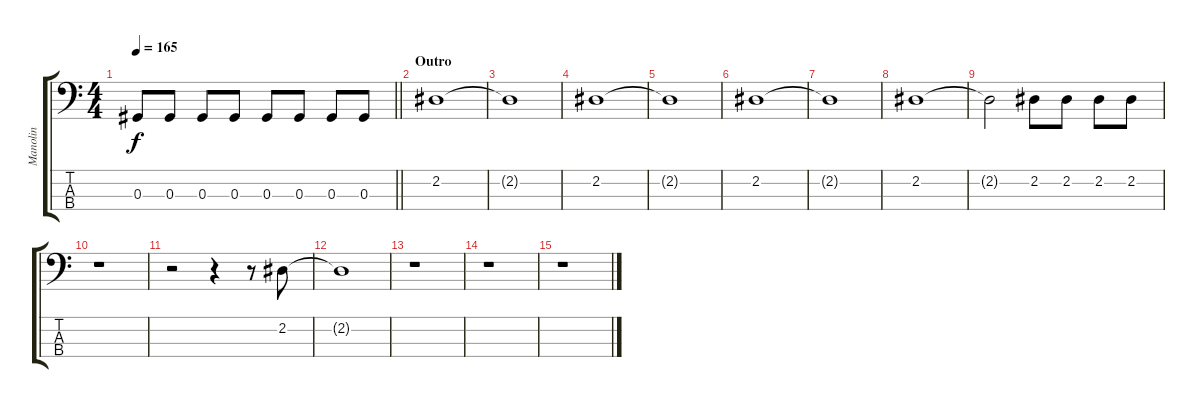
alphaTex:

\track ("Manolin" "Manolin") {instrument electricbasspick}
\staff {score tabs}
\tuning (Gb2 Db2 Ab1 Eb1) {hide}
\ts (4 4)
\tempo 165
\clef f4
\barLineRight lightlight
\ks c
0.3.8{dy f} 0.3.8 0.3.8 0.3.8 0.3.8 0.3.8 0.3.8 0.3.8 |
\section ("" "Outro")
2.2.1 |
2.2{t}.1 |
2.2.1 |
2.2{t}.1 |
2.2.1 |
2.2{t}.1 |
2.2.1 |
2.2{t}.2 2.2.8 2.2.8 2.2.8 2.2.8 |
r.1 |
r.2 r.4 r.8 2.2.8 |
2.2{t}.1 |
r.1 |
r.1 |
r.1
